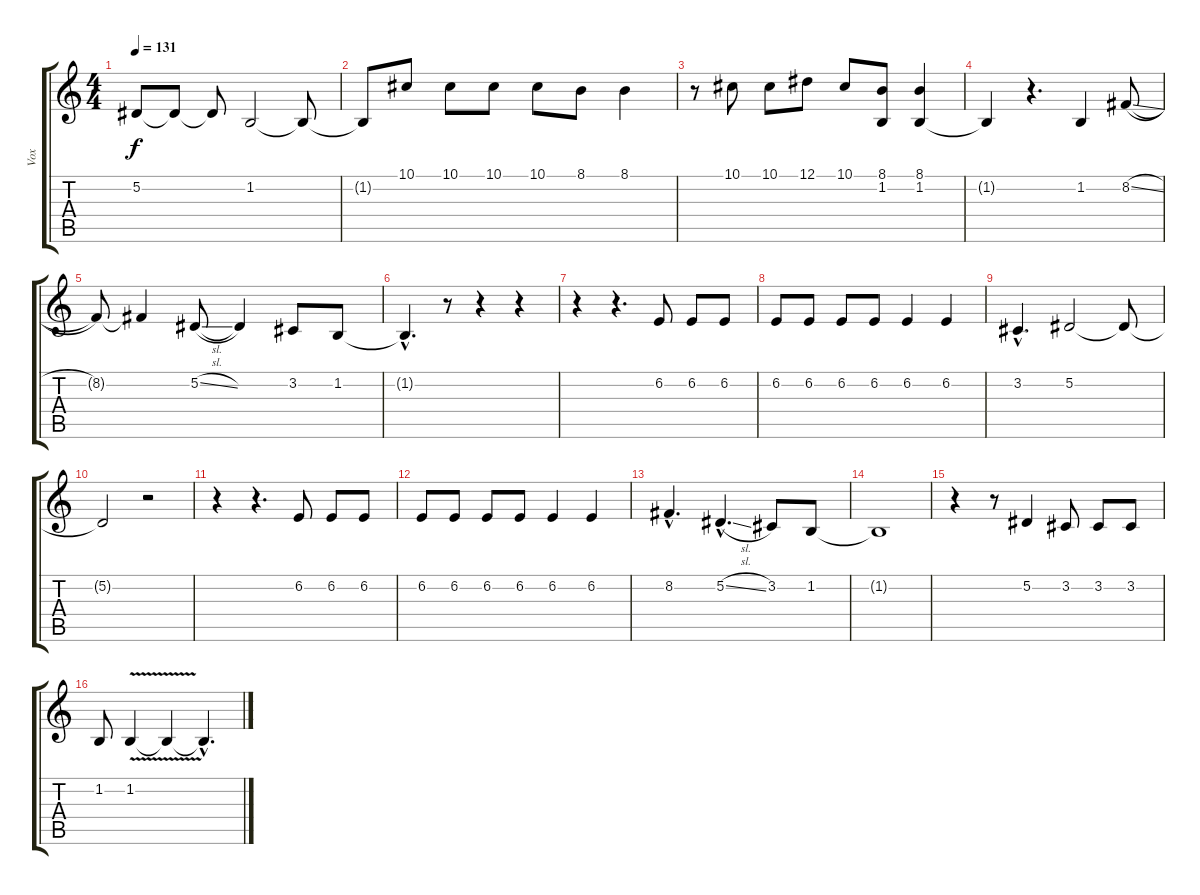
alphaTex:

\track ("Vox" "Vox") {instrument altosax}
\staff {score tabs}
\tuning (Eb4 Bb3 Gb3 Db3 Ab2 Eb2) {hide}
\ts (4 4)
\tempo 131
\clef g2
\ks c
5.2{t}.8{dy f} 5.2{t}.8 5.2{t}.8 1.2.2 1.2{t}.8 |
1.2{t}.8 10.1.8 10.1.8 10.1.8 10.1.8 8.1.8 8.1.4 |
r.8 10.1.8 10.1.8 12.1.8 10.1.8 (8.1 1.2).8 (8.1 1.2).4 |
1.2{t}.4 r.4{d} 1.2.4 8.2{sl}.8 |
8.2{t}.8 8.2{t}.4 5.2{sl}.8 5.2{t}.4 3.2.8 1.2.8 |
1.2{hac t}.4{d} r.8 r.4 r.4 |
r.4 r.4{d} 6.2.8 6.2.8 6.2.8 |
6.2.8 6.2.8 6.2.8 6.2.8 6.2.4 6.2.4 |
3.2{hac}.4{d} 5.2.2 5.2{t}.8 |
5.2{t}.2 r.2 |
r.4 r.4{d} 6.2.8 6.2.8 6.2.8 |
6.2.8 6.2.8 6.2.8 6.2.8 6.2.4 6.2.4 |
8.2{hac}.4{d} 5.2{sl hac}.4{d} 3.2.8 1.2.8 |
1.2{t}.1 |
r.4 r.8 5.2.4 3.2.8 3.2.8 3.2.8 |
1.2.8 1.2{v}.4 1.2{t}.4 1.2{hac t}.4{d}
